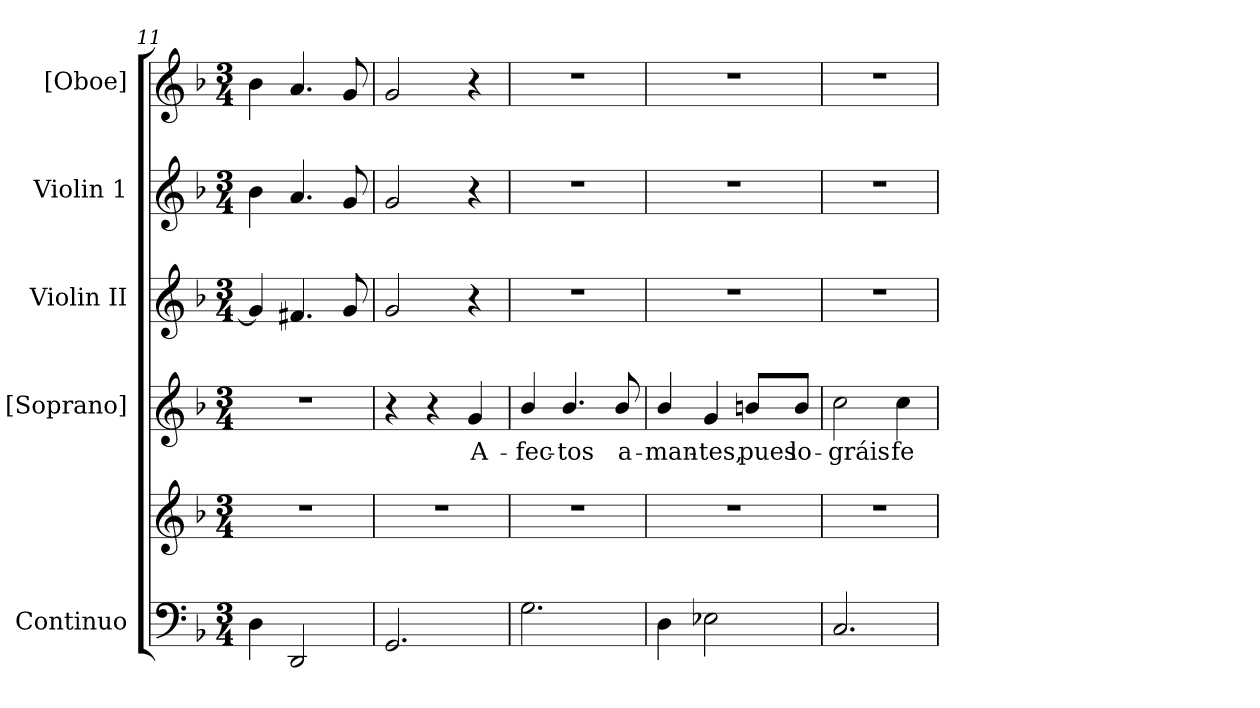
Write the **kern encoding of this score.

**kern	**kern	**kern	**text	**kern	**kern	**kern
*part5	*part5	*part4	*part4	*part3	*part2	*part1
*staff6	*staff5	*staff4	*staff4	*staff3	*staff2	*staff1
*I"Continuo	*	*I"[Soprano]	*	*I"Violin II	*I"Violin 1	*I"[Oboe]
*I'Cont.	*	*I'A.	*	*I'Vln. II	*I'Vln. 1	*I'Ob.
!!LO:LB:g=z
*clefF4	*clefG2	*clefG2	*	*clefG2	*clefG2	*clefG2
*k[b-]	*k[b-]	*k[b-]	*	*k[b-]	*k[b-]	*k[b-]
*F:	*F:	*F:	*	*F:	*F:	*F:
*M3/4	*M3/4	*M3/4	*	*M3/4	*M3/4	*M3/4
=11	=11	=11	=11	=11	=11	=11
!	!LO:N:vis=1	!LO:N:vis=1	!	!	!	!
4Di\	2.r	2.r	.	4gi/]	4b-i\	4b-i\
2DDi/	.	.	.	4.f#Xi/	4.ai/	4.ai/
.	.	.	.	8gi/	8gi/	8gi/
=12	=12	=12	=12	=12	=12	=12
!	!LO:N:vis=1	!	!	!	!	!
2.GGi/	2.r	4r	.	2gi/	2gi/	2gi/
.	.	4r	.	.	.	.
!	!	!	!LO:LY:b:color=#000000	!	!	!
.	.	4gi/	A-	4r	4r	4r
=13	=13	=13	=13	=13	=13	=13
!	!LO:N:vis=1	!	!	!	!	!
!	!	!	!LO:LY:b:color=#000000	!LO:N:vis=1	!LO:N:vis=1	!LO:N:vis=1
2.Gi\	2.r	4b-i/	-fec-	2.r	2.r	2.r
!	!	!	!LO:LY:b:color=#000000	!	!	!
.	.	4.b-i/	-tos	.	.	.
!	!	!	!LO:LY:b:color=#000000	!	!	!
.	.	8b-i/	a-	.	.	.
=14	=14	=14	=14	=14	=14	=14
!	!LO:N:vis=1	!	!	!	!	!
!	!	!	!LO:LY:b:color=#000000	!LO:N:vis=1	!LO:N:vis=1	!LO:N:vis=1
4Di\	2.r	4b-i/	-man-	2.r	2.r	2.r
!	!	!	!LO:LY:b:color=#000000	!	!	!
2E-Xi\	.	4gi/	-tes,	.	.	.
!	!	!	!LO:LY:b:color=#000000	!	!	!
.	.	8bni/L	pues	.	.	.
!	!	!	!LO:LY:b:color=#000000	!	!	!
.	.	8bi/J	lo-	.	.	.
=15	=15	=15	=15	=15	=15	=15
!	!LO:N:vis=1	!	!	!	!	!
!	!	!	!LO:LY:b:color=#000000	!LO:N:vis=1	!LO:N:vis=1	!LO:N:vis=1
2.Ci/	2.r	2cci\	-gráis	2.r	2.r	2.r
!	!	!	!LO:LY:b:color=#000000	!	!	!
.	.	4cci\	fe-	.	.	.
=	=	=	=	=	=	=
*-	*-	*-	*-	*-	*-	*-
